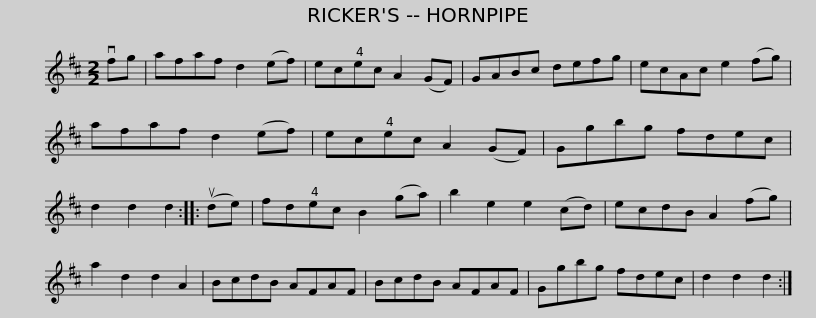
X:1
L:1/8
M:2/2
I:linebreak $
K:D
V:1 treble
V:1
 vfg | afaf d2 (ef) | ecec A2 (GF) | GABc defg | ecAc e2 (fg) | %5
 afaf d2 (ef) |$ ecec A2 (GF) | Ggbg fdec | d2 d2 d2 :: (ude) | %10
 fdec B2 (ga) | b2 e2 e2 (cd) | ecdB A2 (fg) |$ a2 d2 d2 A2 | BcdB AFAF | %15
 BcdB AFAF | Ggbg fdec | d2 d2 d2 :| %18
